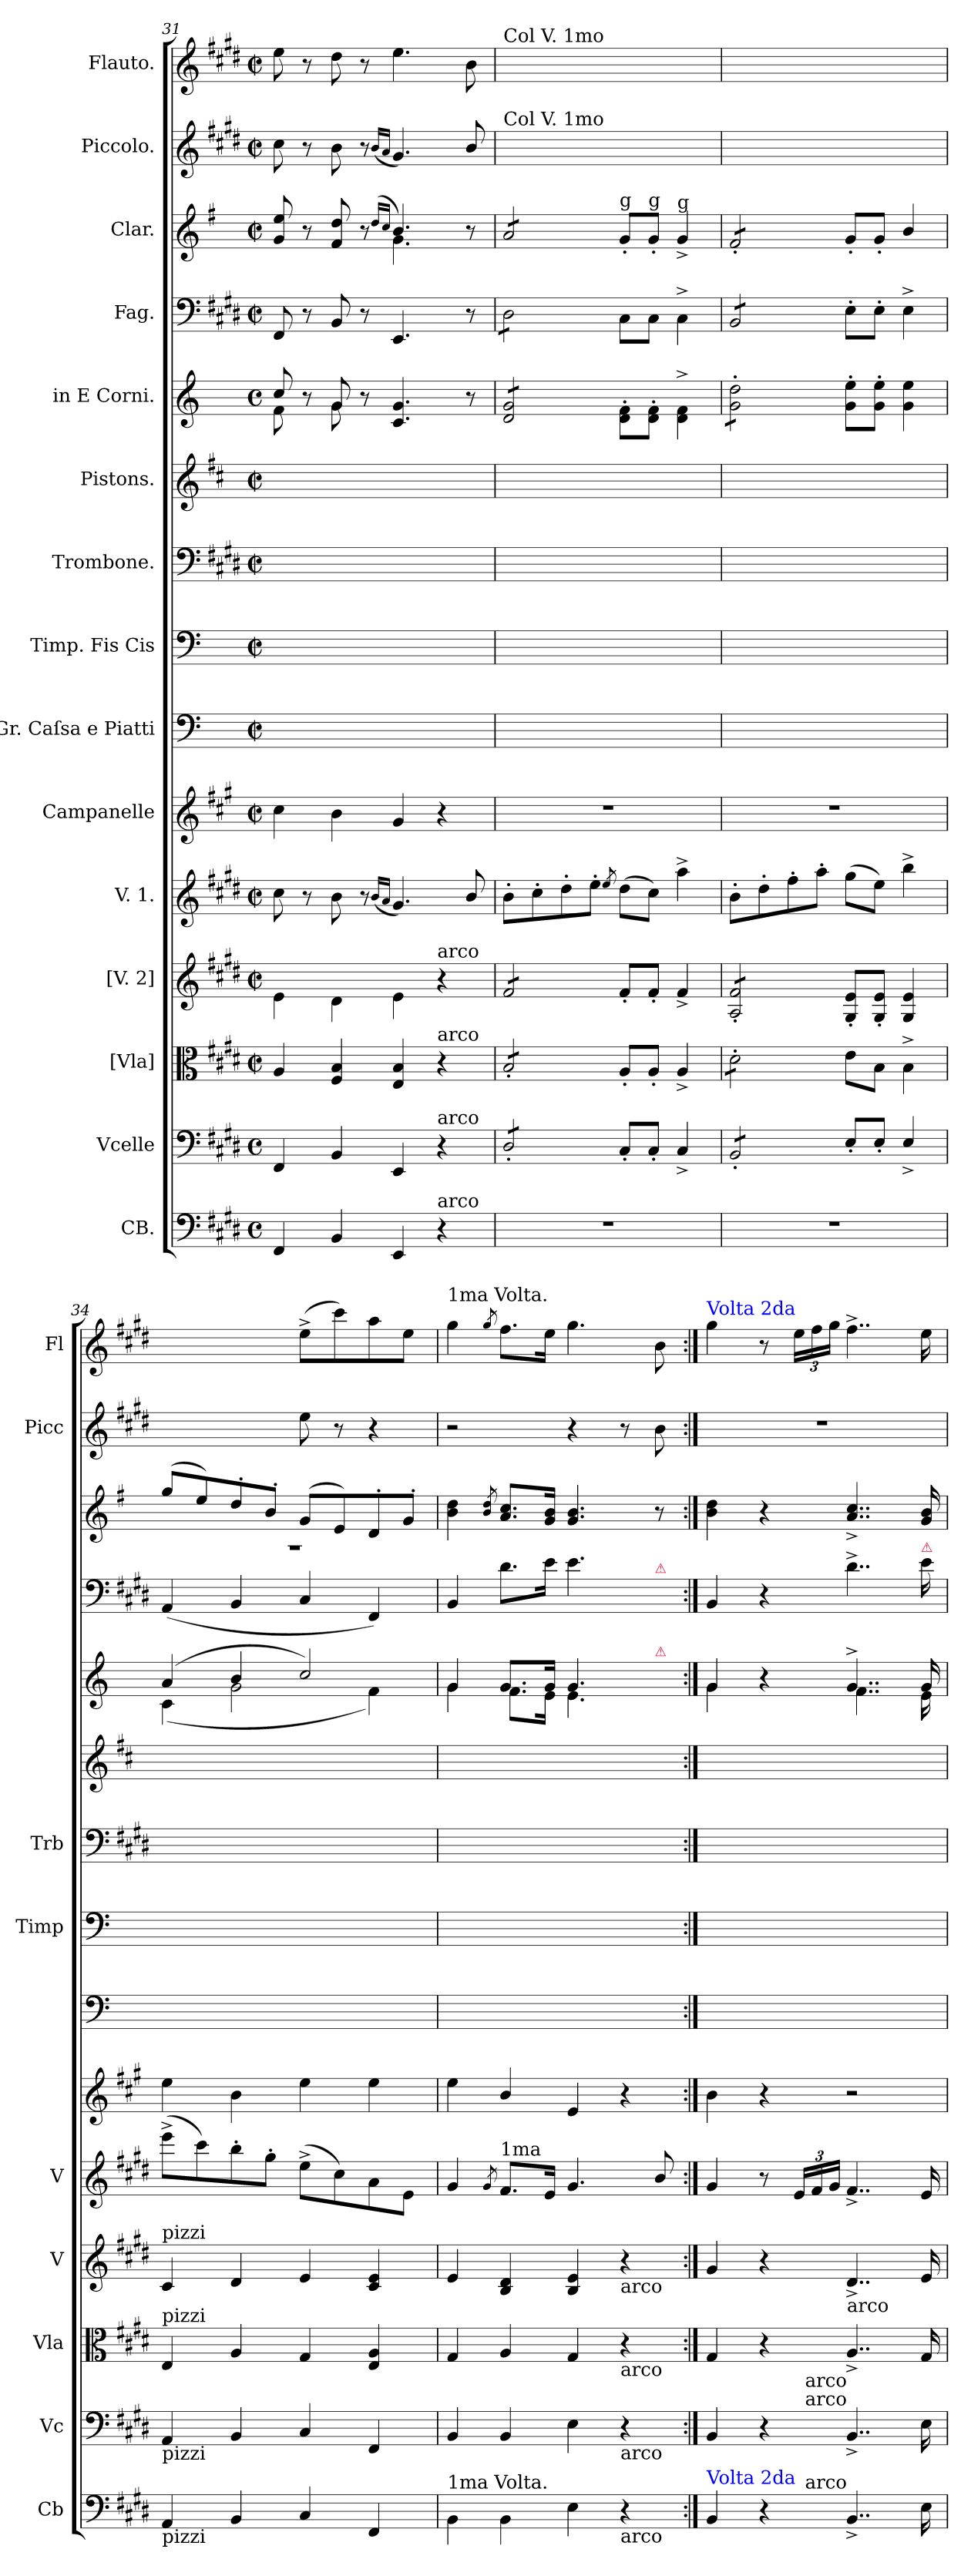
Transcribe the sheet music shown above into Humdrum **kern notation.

**kern	**kern	**kern	**kern	**kern	**kern	**kern	**kern	**kern	**kern	**kern	**kern	**kern	**kern	**kern
*part15	*part14	*part13	*part12	*part11	*part10	*part9	*part8	*part7	*part6	*part5	*part4	*part3	*part2	*part1
*staff15	*staff14	*staff13	*staff12	*staff11	*staff10	*staff9	*staff8	*staff7	*staff6	*staff5	*staff4	*staff3	*staff2	*staff1
*I"CB.	*I"Vcelle	*I"[Vla]	*I"[V. 2]	*I"V. 1.	*I"Campanelle	*I"Gr. Caſsa e Piatti	*I"Timp. Fis Cis	*I"Trombone.	*I"Pistons.	*I"in E Corni.	*I"Fag.	*I"Clar.	*I"Piccolo.	*I"Flauto.
*I'Cb	*I'Vc	*I'Vla	*I'V	*I'V	*	*	*I'Timp	*I'Trb	*	*	*	*	*I'Picc	*I'Fl
*clefF4	*clefF4	*clefC3	*clefG2	*clefG2	*clefG2	*clefF4	*clefF4	*clefF4	*clefG2	*clefG2	*clefF4	*clefG2	*clefG2	*clefG2
*	*	*	*	*	*	*	*	*	*ITrd-1c-2	*ITrd5c8	*	*ITrd2c3	*	*
*k[f#c#g#d#]	*k[f#c#g#d#]	*k[f#c#g#d#]	*k[f#c#g#d#]	*k[f#c#g#d#]	*k[f#c#g#]	*k[]	*k[]	*k[f#c#g#d#]	*k[f#c#g#d#]	*k[f#c#g#d#]	*k[f#c#g#d#]	*k[f#c#g#d#]	*k[f#c#g#d#]	*k[f#c#g#d#]
*M2/2	*M2/2	*M2/2	*M2/2	*M2/2	*M2/2	*M2/2	*M2/2	*M2/2	*M2/2	*M2/2	*M2/2	*M2/2	*M2/2	*M2/2
*met(c)	*met(c)	*met(c|)	*met(c|)	*met(c|)	*met(c|)	*met(c|)	*met(c|)	*met(c|)	*met(c|)	*met(c)	*met(c|)	*met(c|)	*met(c|)	*met(c|)
=31	=31	=31	=31	=31	=31	=31	=31	=31	=31	=31	=31	=31	=31	=31
*	*	*	*	*	*	*	*	*	*	*^	*	*^	*	*
4FF#/	4FF#/	4A/	4e\	8cc#\	4cc#\	1ryy	1ryy	1ryy	1ryy	8e/	8A\	8FF#/	8e/ 8cc#/	2ryy	8cc#\	8ee\
.	.	.	.	8r	.	.	.	.	.	8r	8ryy	8r	8r	.	8r	8r
4BB/	4BB/	4F#/ 4B/	4d#\	8b\	4b\	.	.	.	.	8B/	8B\	8BB/	8d#/ 8b/	.	8b\	8dd#\
.	.	.	.	8r	.	.	.	.	.	8r	8ryy	8r	8r	.	8r	8r
.	.	.	.	(16qqb/LL	.	.	.	.	.	.	.	.	(16qqb/LL	.	(16qqb/LL	.
.	.	.	.	16qqa/JJ	.	.	.	.	.	.	.	.	16qqa/JJ	.	16qqa/JJ	.
4EE/	4EE/	4E/ 4B/	4e\	4.g#/)	4g#/	.	.	.	.	4.E/ 4.B/	2ryy	4.EE/	4.g#/)	4.e\	4.g#/)	4.ee\
!	!	!	!LO:TX:a:t=arco	!	!	!	!	!	!	!	!	!	!	!	!	!
!	!	!LO:TX:a:t=arco	!	!	!	!	!	!	!	!	!	!	!	!	!	!
!	!LO:TX:a:t=arco	!	!	!	!	!	!	!	!	!	!	!	!	!	!	!
!LO:TX:a:t=arco	!	!	!	!	!	!	!	!	!	!	!	!	!	!	!	!
4r	4r	4r	4r	.	4r	.	.	.	.	.	.	.	.	.	.	.
.	.	.	.	8b/	.	.	.	.	.	8r	.	8r	8r	8ryy	8b/	8b\
*	*	*	*	*	*	*	*	*	*	*v	*v	*	*	*	*	*
=32	=32	=32	=32	=32	=32	=32	=32	=32	=32	=32	=32	=32	=32	=32	=32
!	!	!	!	!	!	!	!	!	!	!	!	!	!	!	!LO:TX:a:t=Col V. 1mo
!	!	!	!	!	!	!	!	!	!	!	!	!	!	!LO:TX:a:t=Col V. 1mo	!
!	!	!	!	!	!	!	!	!	!	!	!	!LO:TX:b:t=....	!	!	!
!	!	!	!	!	!	!	!	!	!	!	!LO:TX:a:t=....	!	!	!	!
!	!	!	!	!	!	!	!	!	!	!LO:TX:b:t=....	!	!	!	!	!
!	!	!	!LO:TX:b:t=....	!	!	!	!	!	!	!	!	!	!	!	!
!	!	!LO:TX:b:t=....	!	!	!	!	!	!	!	!	!	!	!	!	!
!	!LO:TX:b:t=....	!	!	!	!	!	!	!	!	!	!	!	!	!	!
*	*	*	*	*	*	*	*	*	*	*	*	*v	*v	*	*
*	*tremolo	*	*	*	*	*	*	*	*	*	*	*	*	*
*	*	*tremolo	*	*	*	*	*	*	*	*	*	*	*	*
*	*	*	*tremolo	*	*	*	*	*	*	*	*	*	*	*
*	*	*	*	*	*	*	*	*	*	*tremolo	*	*	*	*
*	*	*	*	*	*	*	*	*	*	*	*tremolo	*	*	*
*	*	*	*	*	*	*	*	*	*	*	*	*tremolo	*	*
1r	8D#'/L	8B'/L	8f#/L	8b'\L	1r	1ryy	1ryy	1ryy	1ryy	8F#/ 8B/L	8D#\L	8f#/L	8b'\Lyy	8b'\Lyy
.	8D#'/	8B'/	8f#/	8cc#'\	.	.	.	.	.	8F#/ 8B/	8D#\	8f#/	8cc#'\yy	8cc#'\yy
.	8D#'/	8B'/	8f#/	8dd#'\	.	.	.	.	.	8F#/ 8B/	8D#\	8f#/	8dd#'\yy	8dd#'\yy
.	8D#'/J	8B'/J	8f#/J	8ee'\J	.	.	.	.	.	8F#/ 8B/J	8D#\J	8f#/J	8ee'\Jyy	8ee'\Jyy
*	*	*	*	*	*	*	*	*	*	*	*	*Xtremolo	*	*
*	*	*	*	*	*	*	*	*	*	*	*Xtremolo	*	*	*
*	*	*	*	*	*	*	*	*	*	*Xtremolo	*	*	*	*
*	*	*	*Xtremolo	*	*	*	*	*	*	*	*	*	*	*
*	*	*Xtremolo	*	*	*	*	*	*	*	*	*	*	*	*
*	*Xtremolo	*	*	*	*	*	*	*	*	*	*	*	*	*
.	.	.	.	8qee/	.	.	.	.	.	.	.	.	8qee/yy	8qee/yy
!	!	!	!	!	!	!	!	!	!	!	!	!LO:TX:a:t=g	!	!
.	8C#'/L	8A'/L	8f#'/L	(8dd#\L	.	.	.	.	.	8F#'\ 8A'\L	8C#\L	8e'/L	(8dd#\Lyy	(8dd#\Lyy
!	!	!	!	!	!	!	!	!	!	!	!	!LO:TX:a:t=g	!	!
.	8C#'/J	8A'/J	8f#'/J	8cc#\J)	.	.	.	.	.	8F#'\ 8A'\J	8C#\J	8e'/J	8cc#\Jyy)	8cc#\Jyy)
!	!	!	!	!	!	!	!	!	!	!	!	!LO:TX:a:t=g	!	!
.	4C#^/	4A^/	4f#^/	4aa^\	.	.	.	.	.	4F#^\ 4A^\	4C#^\	4e^/	4aa^\yy	4aa^\yy
=33	=33	=33	=33	=33	=33	=33	=33	=33	=33	=33	=33	=33	=33	=33
!	!	!	!	!	!	!	!	!	!	!	!LO:TX:b:t=....	!	!	!
!	!	!	!LO:TX:b:t=....	!	!	!	!	!	!	!	!	!	!	!
!	!	!LO:TX:a:t=....	!	!	!	!	!	!	!	!	!	!	!	!
!	!LO:TX:b:t=....	!	!	!	!	!	!	!	!	!	!	!	!	!
*	*tremolo	*	*	*	*	*	*	*	*	*	*	*	*	*
*	*	*tremolo	*	*	*	*	*	*	*	*	*	*	*	*
*	*	*	*tremolo	*	*	*	*	*	*	*	*	*	*	*
*	*	*	*	*	*	*	*	*	*	*tremolo	*	*	*	*
*	*	*	*	*	*	*	*	*	*	*	*tremolo	*	*	*
*	*	*	*	*	*	*	*	*	*	*	*	*tremolo	*	*
1r	8BB'/L	8d#'\L	8A'/ 8f#'/L	8b'\L	1r	1ryy	1ryy	1ryy	1ryy	8B'\ 8f#'\L	8BB/L	8d#'/L	8b'\Lyy	8b'\Lyy
.	8BB'/	8d#'\	8A'/ 8f#'/	8dd#'\	.	.	.	.	.	8B'\ 8f#'\	8BB/	8d#'/	8dd#'\yy	8dd#'\yy
.	8BB'/	8d#'\	8A'/ 8f#'/	8ff#'\	.	.	.	.	.	8B'\ 8f#'\	8BB/	8d#'/	8ff#'\yy	8ff#'\yy
.	8BB'/J	8d#'\J	8A'/ 8f#'/J	8aa'\J	.	.	.	.	.	8B'\ 8f#'\J	8BB/J	8d#'/J	8aa'\Jyy	8aa'\Jyy
*	*	*	*	*	*	*	*	*	*	*	*	*Xtremolo	*	*
*	*	*	*	*	*	*	*	*	*	*	*Xtremolo	*	*	*
*	*	*	*	*	*	*	*	*	*	*Xtremolo	*	*	*	*
*	*	*	*Xtremolo	*	*	*	*	*	*	*	*	*	*	*
*	*	*Xtremolo	*	*	*	*	*	*	*	*	*	*	*	*
*	*Xtremolo	*	*	*	*	*	*	*	*	*	*	*	*	*
.	8E'/L	8e\L	8G#'/ 8e'/L	(8gg#\L	.	.	.	.	.	8B'\ 8g#'\L	8E'\L	8e'/L	(8gg#\Lyy	(8gg#\Lyy
.	8E'/J	8B\J	8G#'/ 8e'/J	8ee\J)	.	.	.	.	.	8B'\ 8g#'\J	8E'\J	8e'/J	8ee\Jyy)	8ee\Jyy)
.	4E^/	4B^\	4G#/ 4e/	4bb^\	.	.	.	.	.	4B\ 4g#\	4E^\	4g#/	4bb^\yy	4bb^\yy
=34	=34	=34	=34	=34	=34	=34	=34	=34	=34	=34	=34	=34	=34	=34
*	*	*	*	*	*	*	*	*	*	*^	*	*^	*	*
!	!	!	!LO:TX:a:t=pizzi	!	!	!	!	!	!	!	!	!	!	!	!	!
!	!	!LO:TX:a:t=pizzi	!	!	!	!	!	!	!	!	!	!	!	!	!	!
!	!LO:TX:b:t=pizzi	!	!	!	!	!	!	!	!	!	!	!	!	!	!	!
!LO:TX:b:t=pizzi	!	!	!	!	!	!	!	!	!	!	!	!	!	!	!	!
4AA/	4AA/	4E/	4c#/	(8eee^\L	4ee\	1ryy	1ryy	1ryy	1ryy	(4c#/	(4E\	(4AA/	(<8ee/L	1r	(8eee^\Lyy	(8eee^\Lyy
.	.	.	.	8ccc#\)	.	.	.	.	.	.	.	.	8cc#/)	.	8ccc#\yy)	8ccc#\yy)
4BB/	4BB/	4A/	4d#/	8bb'\	4b\	.	.	.	.	4d#/	2B\	4BB/	8b'</	.	8bb'\yy	8bb'\yy
.	.	.	.	8gg#'\J	.	.	.	.	.	.	.	.	8g#'</J	.	8gg#'\Jyy	8gg#'\Jyy
4C#/	4C#/	4G#/	4e/	(8ee^\L	4ee\	.	.	.	.	2e/)	.	4C#/	(<8e/L	.	8ee\	(8ee^\L
.	.	.	.	8cc#\)	.	.	.	.	.	.	.	.	8c#/)	.	8r	8ccc#\)
4FF#/	4FF#/	4E/ 4A/	4c#/ 4e/	8a\	4ee\	.	.	.	.	.	4A\)	4FF#/)	8B'</	.	4r	8aa\
.	.	.	.	8e\J	.	.	.	.	.	.	.	.	8e'</J	.	.	8ee\J
*	*	*	*	*	*	*	*	*	*	*	*	*	*v	*v	*	*
=35	=35	=35	=35	=35	=35	=35	=35	=35	=35	=35	=35	=35	=35	=35	=35
!	!	!	!	!	!	!	!	!	!	!	!	!	!	!	!LO:TX:a:t=1ma Volta.
!LO:TX:a:t=1ma Volta.	!	!	!	!	!	!	!	!	!	!	!	!	!	!	!
4BB\	4BB/	4G#/	4e/	4g#/	4ee\	1ryy	1ryy	1ryy	1ryy	4B/	4B\	4BB/	4g#\ 4b\	2r	4gg#\
.	.	.	.	8qg#/	.	.	.	.	.	.	.	.	8qg#/ 8qb/	.	8qgg#/
!	!	!	!	!LO:TX:a:t=1ma	!	!	!	!	!	!	!	!	!	!	!
4BB\	4BB/	4A/	4B/ 4d#/	8.f#/L	4b/	.	.	.	.	8.B/L	8.A\L	8.d#\L	8.f#/ 8.a/L	.	8.ff#\L
.	.	.	.	16e/Jk	.	.	.	.	.	16B/Jk	16G#\Jk	16e\Jk	16e/ 16g#/Jk	.	16ee\Jk
4E\	4E\	4G#/	4B/ 4e/	4.g#/	4e/	.	.	.	.	4.B/	4.G#\	4.e\	4.e/ 4.g#/	4r	4.gg#\
!	!	!	!LO:TX:b:t=arco	!	!	!	!	!	!	!	!	!	!	!	!
!	!	!LO:TX:b:t=arco	!	!	!	!	!	!	!	!	!	!	!	!	!
!	!LO:TX:b:t=arco	!	!	!	!	!	!	!	!	!	!	!	!	!	!
!LO:TX:b:t=arco	!	!	!	!	!	!	!	!	!	!	!	!	!	!	!
4r	4r	4r	4r	.	4r	.	.	.	.	.	.	.	.	8r	.
!	!	!	!	!	!	!	!	!	!	!	!	!LO:TX:a:color=crimson:t=⚠	!	!	!
!	!	!	!	!	!	!	!	!	!	!LO:TX:a:color=crimson:t=⚠	!	!	!	!	!
.	.	.	.	8b/	.	.	.	.	.	8ryy	8ryy	8ryy	8r	8b\	8b\
=36:|!	=36:|!	=36:|!	=36:|!	=36:|!	=36:|!	=36:|!	=36:|!	=36:|!	=36:|!	=36:|!	=36:|!	=36:|!	=36:|!	=36:|!	=36:|!
!	!	!	!	!	!	!	!	!	!	!	!	!	!	!	!LO:TX:a:color=blue:t=Volta 2da
!LO:TX:a:color=blue:t=Volta 2da	!	!	!	!	!	!	!	!	!	!	!	!	!	!	!
4BB/	4BB/	4G#/	4g#/	4g#/	4b\	1ryy	1ryy	1ryy	1ryy	4B/	4B\	4BB/	4g#\ 4b\	1r	4gg#\
4r	4r	4r	4r	8r	4r	.	.	.	.	4r	4ryy	4r	4r	.	8r
.	.	.	.	24e/LL	.	.	.	.	.	.	.	.	.	.	24ee\LL
.	.	.	.	24f#/	.	.	.	.	.	.	.	.	.	.	24ff#\
.	.	.	.	24g#/JJ	.	.	.	.	.	.	.	.	.	.	24gg#\JJ
!	!	!	!LO:TX:b:t=arco	!	!	!	!	!	!	!	!	!	!	!	!
!	!	!LO:TX:b:rj:t=arco	!	!	!	!	!	!	!	!	!	!	!	!	!
!	!LO:TX:a:rj:t=arco	!	!	!	!	!	!	!	!	!	!	!	!	!	!
!LO:TX:a:rj:t=arco	!	!	!	!	!	!	!	!	!	!	!	!	!	!	!
4..BB^/	4..BB^/	4..A^/	4..d#^/	4..f#^/	2r	.	.	.	.	4..B^/	4..A\	4..d#^\	4..f#^/ 4..a^/	.	4..ff#^\
!	!	!	!	!	!	!	!	!	!	!	!	!LO:TX:a:color=crimson:t=⚠	!	!	!
16E\	16E\	16G#/	16e/	16e/	.	.	.	.	.	16B/	16G#\	16e\	16e/ 16g#/	.	16ee\
*	*	*	*	*	*	*	*	*	*	*v	*v	*	*	*	*
=	=	=	=	=	=	=	=	=	=	=	=	=	=	=
*-	*-	*-	*-	*-	*-	*-	*-	*-	*-	*-	*-	*-	*-	*-
